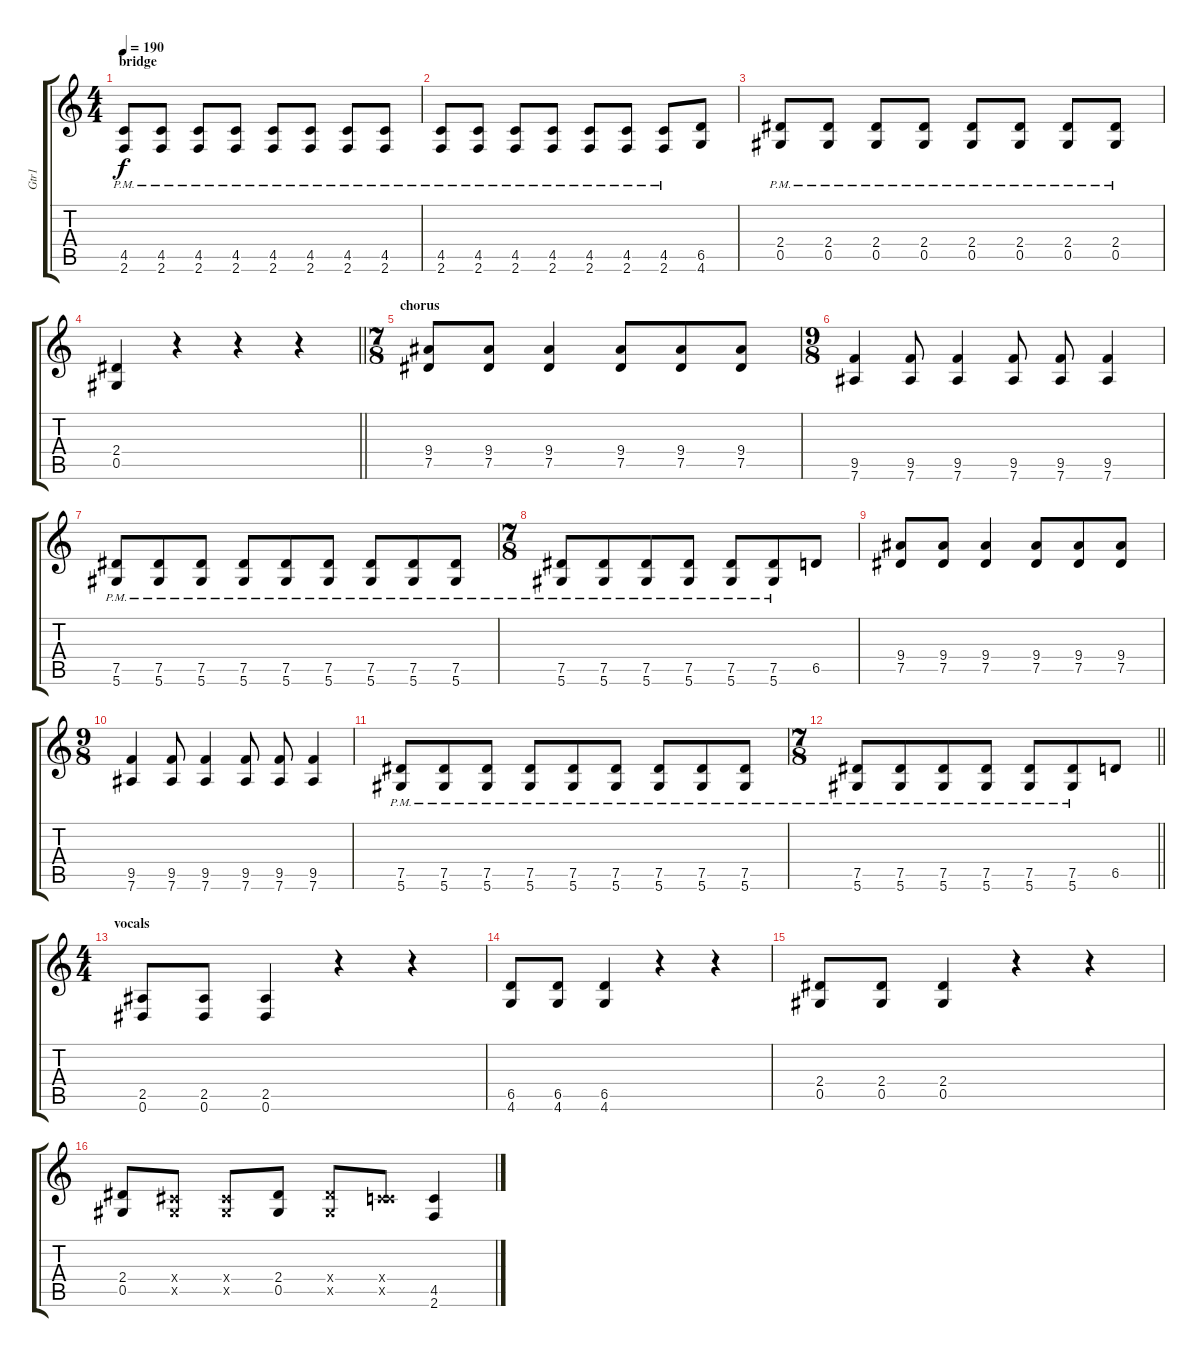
\track ("Gtr1" "Gtr1") {instrument distortionguitar}
\staff {score tabs}
\tuning (Eb4 Bb3 Gb3 Db3 Ab2 Eb2) {hide}
\ts (4 4)
\section ("" "bridge")
\tempo 190
\clef g2
\ks c
(4.5{pm} 2.6{pm}).8{dy f} (4.5{pm} 2.6{pm}).8 (4.5{pm} 2.6{pm}).8 (4.5{pm} 2.6{pm}).8 (4.5{pm} 2.6{pm}).8 (4.5{pm} 2.6{pm}).8 (4.5{pm} 2.6{pm}).8 (4.5{pm} 2.6{pm}).8 |
(4.5{pm} 2.6{pm}).8 (4.5{pm} 2.6{pm}).8 (4.5{pm} 2.6{pm}).8 (4.5{pm} 2.6{pm}).8 (4.5{pm} 2.6{pm}).8 (4.5{pm} 2.6{pm}).8 (4.5{pm} 2.6{pm}).8 (6.5 4.6).8 |
(2.4{pm} 0.5{pm}).8 (2.4{pm} 0.5{pm}).8 (2.4{pm} 0.5{pm}).8 (2.4{pm} 0.5{pm}).8 (2.4{pm} 0.5{pm}).8 (2.4{pm} 0.5{pm}).8 (2.4{pm} 0.5{pm}).8 (2.4{pm} 0.5{pm}).8 |
\barLineRight lightlight
(2.4 0.5).4 r.4 r.4 r.4 |
\ts (7 8)
\section ("" "chorus")
(9.4 7.5).8 (9.4 7.5).8 (9.4 7.5).4 (9.4 7.5).8 (9.4 7.5).8 (9.4 7.5).8 |
\ts (9 8)
(9.5 7.6).4 (9.5 7.6).8 (9.5 7.6).4 (9.5 7.6).8 (9.5 7.6).8 (9.5 7.6).4 |
(7.5{pm} 5.6{pm}).8 (7.5{pm} 5.6{pm}).8 (7.5{pm} 5.6{pm}).8 (7.5{pm} 5.6{pm}).8 (7.5{pm} 5.6{pm}).8 (7.5{pm} 5.6{pm}).8 (7.5{pm} 5.6{pm}).8 (7.5{pm} 5.6{pm}).8 (7.5{pm} 5.6{pm}).8 |
\ts (7 8)
(7.5{pm} 5.6{pm}).8 (7.5{pm} 5.6{pm}).8 (7.5{pm} 5.6{pm}).8 (7.5{pm} 5.6{pm}).8 (7.5{pm} 5.6{pm}).8 (7.5{pm} 5.6{pm}).8 6.5.8 |
(9.4 7.5).8 (9.4 7.5).8 (9.4 7.5).4 (9.4 7.5).8 (9.4 7.5).8 (9.4 7.5).8 |
\ts (9 8)
(9.5 7.6).4 (9.5 7.6).8 (9.5 7.6).4 (9.5 7.6).8 (9.5 7.6).8 (9.5 7.6).4 |
(7.5{pm} 5.6{pm}).8 (7.5{pm} 5.6{pm}).8 (7.5{pm} 5.6{pm}).8 (7.5{pm} 5.6{pm}).8 (7.5{pm} 5.6{pm}).8 (7.5{pm} 5.6{pm}).8 (7.5{pm} 5.6{pm}).8 (7.5{pm} 5.6{pm}).8 (7.5{pm} 5.6{pm}).8 |
\ts (7 8)
\barLineRight lightlight
(7.5{pm} 5.6{pm}).8 (7.5{pm} 5.6{pm}).8 (7.5{pm} 5.6{pm}).8 (7.5{pm} 5.6{pm}).8 (7.5{pm} 5.6{pm}).8 (7.5{pm} 5.6{pm}).8 6.5.8 |
\ts (4 4)
\section ("" "vocals")
(2.5 0.6).8 (2.5 0.6).8 (2.5 0.6).4 r.4 r.4 |
(6.5 4.6).8 (6.5 4.6).8 (6.5 4.6).4 r.4 r.4 |
(2.4 0.5).8 (2.4 0.5).8 (2.4 0.5).4 r.4 r.4 |
(2.4 0.5).8 (0.4{x} 0.5{x}).8 (0.4{x} 0.5{x}).8 (2.4 0.5).8 (2.4{x} 0.5{x}).8 (0.4{x} 4.5{x}).8 (4.5 2.6).4
